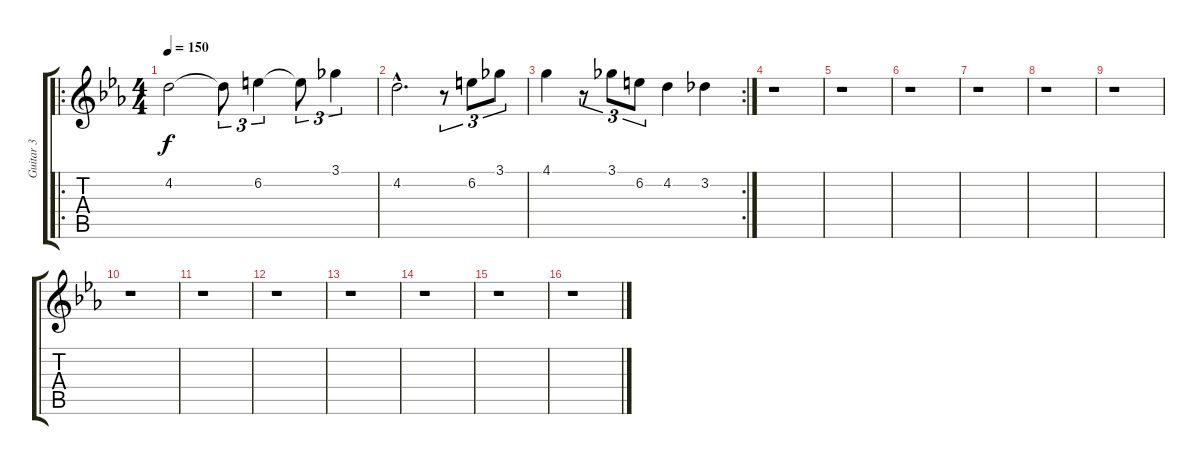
\track ("Guitar 3" "Guitar 3") {instrument distortionguitar}
\staff {score tabs}
\tuning (Eb4 Bb3 Gb3 Db3 Ab2 Eb2) {hide}
\ro
\ts (4 4)
\tempo 150
\clef g2
\ks eb
4.2.2{dy f instrument distortionguitar} 4.2{t}.8{tu (3 2)} 6.2.4{tu (3 2)} 6.2{t}.8{tu (3 2)} 3.1.4{tu (3 2)} |
4.2{hac}.2{d} r.8{tu (3 2)} 6.2.8{tu (3 2)} 3.1.8{tu (3 2)} |
\rc 2
4.1.4 r.8{tu (3 2)} 3.1.8{tu (3 2)} 6.2.8{tu (3 2)} 4.2.4 3.2.4 |
r.1 |
r.1 |
r.1 |
r.1 |
r.1 |
r.1 |
r.1 |
r.1 |
r.1 |
r.1 |
r.1 |
r.1 |
r.1
